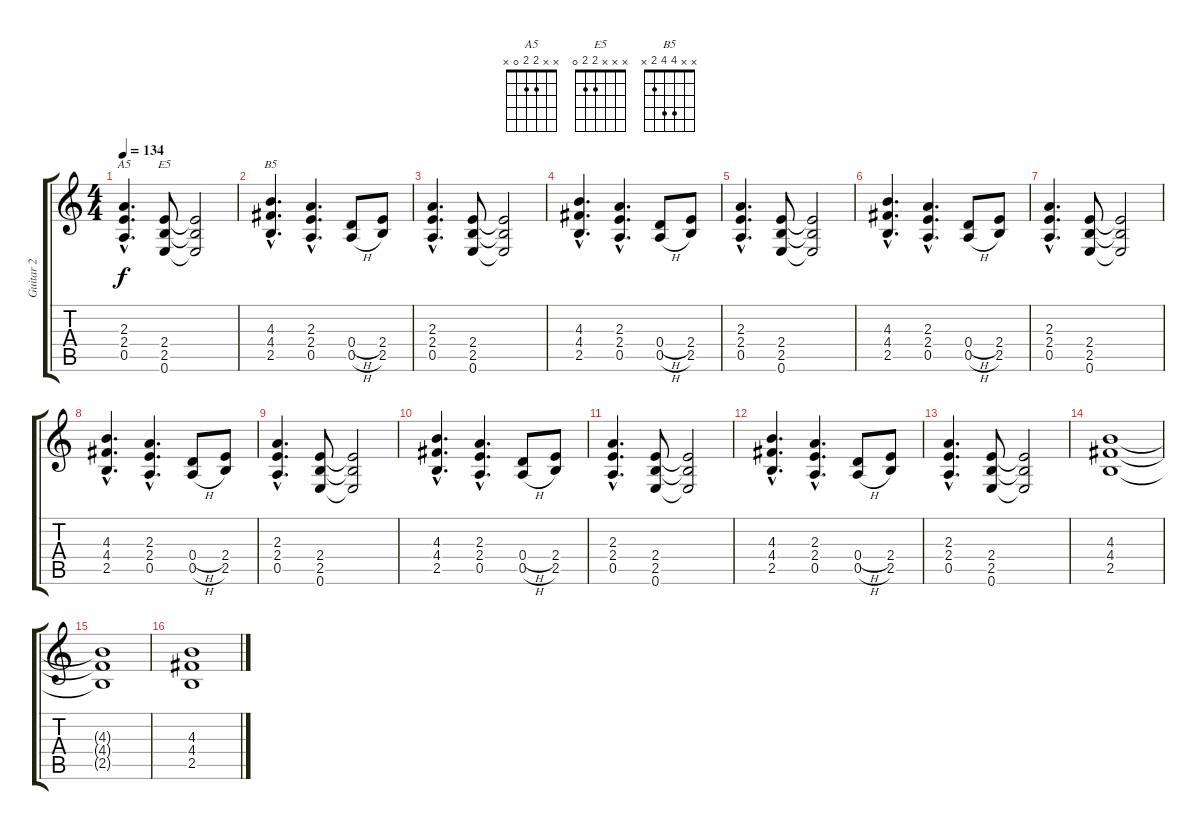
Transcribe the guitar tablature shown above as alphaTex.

\track ("Guitar 2" "Guitar 2") {instrument overdrivenguitar}
\staff {score tabs}
\tuning (E4 B3 G3 D3 A2 E2) {hide}
\chord ("A5" x x 2 2 0 x)
\chord ("E5" x x x 2 2 0)
\chord ("B5" x x 4 4 2 x)
\ts (4 4)
\tempo 134
\clef g2
\ks c
(2.3{hac} 2.4{hac} 0.5{hac}).4{d ch "A5" dy f} (2.4 2.5 0.6).8{ch "E5"} (2.4{t} 2.5{t} 0.6{t}).2 |
(4.3{hac} 4.4{hac} 2.5{hac}).4{d ch "B5"} (2.3{hac} 2.4{hac} 0.5{hac}).4{d} (0.4{h} 0.5{h}).8 (2.4 2.5).8 |
(2.3{hac} 2.4{hac} 0.5{hac}).4{d} (2.4 2.5 0.6).8 (2.4{t} 2.5{t} 0.6{t}).2 |
(4.3{hac} 4.4{hac} 2.5{hac}).4{d} (2.3{hac} 2.4{hac} 0.5{hac}).4{d} (0.4{h} 0.5{h}).8 (2.4 2.5).8 |
(2.3{hac} 2.4{hac} 0.5{hac}).4{d} (2.4 2.5 0.6).8 (2.4{t} 2.5{t} 0.6{t}).2 |
(4.3{hac} 4.4{hac} 2.5{hac}).4{d} (2.3{hac} 2.4{hac} 0.5{hac}).4{d} (0.4{h} 0.5{h}).8 (2.4 2.5).8 |
(2.3{hac} 2.4{hac} 0.5{hac}).4{d} (2.4 2.5 0.6).8 (2.4{t} 2.5{t} 0.6{t}).2 |
(4.3{hac} 4.4{hac} 2.5{hac}).4{d} (2.3{hac} 2.4{hac} 0.5{hac}).4{d} (0.4{h} 0.5{h}).8 (2.4 2.5).8 |
(2.3{hac} 2.4{hac} 0.5{hac}).4{d} (2.4 2.5 0.6).8 (2.4{t} 2.5{t} 0.6{t}).2 |
(4.3{hac} 4.4{hac} 2.5{hac}).4{d} (2.3{hac} 2.4{hac} 0.5{hac}).4{d} (0.4{h} 0.5{h}).8 (2.4 2.5).8 |
(2.3{hac} 2.4{hac} 0.5{hac}).4{d} (2.4 2.5 0.6).8 (2.4{t} 2.5{t} 0.6{t}).2 |
(4.3{hac} 4.4{hac} 2.5{hac}).4{d} (2.3{hac} 2.4{hac} 0.5{hac}).4{d} (0.4{h} 0.5{h}).8 (2.4 2.5).8 |
(2.3{hac} 2.4{hac} 0.5{hac}).4{d} (2.4 2.5 0.6).8 (2.4{t} 2.5{t} 0.6{t}).2 |
(4.3 4.4 2.5).1 |
(4.3{t} 4.4{t} 2.5{t}).1 |
(4.3 4.4 2.5).1
